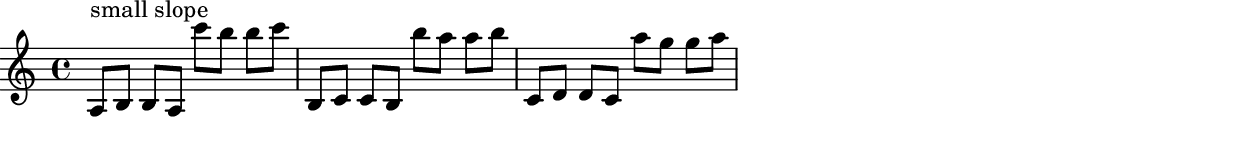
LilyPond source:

%% Generated by lilypond-book.py
%% Options: [alt=[image of music],printfilename,indent=0\mm,texidoc,line-width=160\mm]
\include "lilypond-book-preamble.ly"







% ****************************************************************
% Start cut-&-pastable-section 
% ****************************************************************

\paper {
  #(define dump-extents #t)
  
  indent = 0\mm
  line-width = 160\mm
  force-assignment = #""
  line-width = #(- line-width (* mm  3.000000))
}

\layout {
  
}



% ****************************************************************
% ly snippet:
% ****************************************************************
\sourcefilename "beam-center-slope.ly"
\sourcefileline 0

\version "2.10.0"
\header{

  texidoc="Simple beams on middle staffline are allowed to be
    slightly sloped, even if the notes have ledgers.  Beams reaching
    beyond middle line can have bigger slope."

}

\layout{
  ragged-right = ##t
  indent = 0
}

\relative c'{
  %%\override Staff.Stem  #'beamed-lengths = #'(3.50)
  %%  c8[ d]
  %%  d[ c]
  %% r2
  %% \override Staff.Stem  #'beamed-lengths = #'(3.26)

  a8[^"small slope" b]
  b[ a]

  c''[ b]
  b[ c]

				% baerenreiter test
  b,,[ c]
  c[ b]

  b''[ a]
  a[ b]

  c,,[ d]
  d[ c]
  
  a''[ g]
  g[ a]

  c,,[^"bigger slope" e]
  e[ c]
  
  a''[ f]
  f[ a]
}




% ****************************************************************
% end ly snippet
% ****************************************************************
